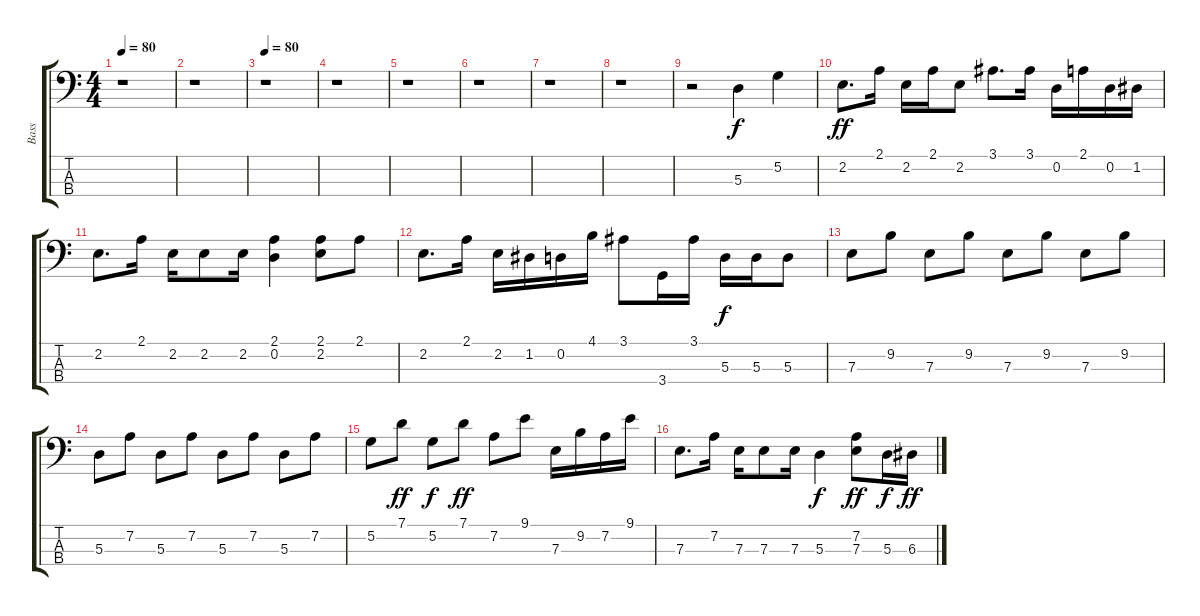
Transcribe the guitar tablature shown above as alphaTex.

\track ("Bass" "Bass") {instrument electricbassfinger}
\staff {score tabs}
\tuning (G2 D2 A1 E1) {hide}
\ts (4 4)
\tempo 80
\clef f4
\ks c
r.1{dy f instrument electricbassfinger} |
r.1 |
\tempo 80
r.1 |
r.1 |
r.1 |
r.1 |
r.1 |
r.1 |
r.2 5.3.4 5.2.4 |
2.2.8{d dy ff} 2.1.16 2.2.16 2.1.16 2.2.8 3.1.8{d} 3.1.16 0.2.16 2.1.16 0.2.16 1.2.16 |
2.2.8{d} 2.1.16 2.2.16 2.2.8 2.2.16 (2.1 0.2).4 (2.1 2.2).8 2.1.8 |
2.2.8{d} 2.1.16 2.2.16 1.2.16 0.2.16 4.1.16 3.1.8 3.4.16 3.1.16 5.3.16{dy f} 5.3.16 5.3.8 |
7.3.8 9.2.8 7.3.8 9.2.8 7.3.8 9.2.8 7.3.8 9.2.8 |
5.3.8 7.2.8 5.3.8 7.2.8 5.3.8 7.2.8 5.3.8 7.2.8 |
5.2.8 7.1.8{dy ff} 5.2.8{dy f} 7.1.8{dy ff} 7.2.8 9.1.8 7.3.16 9.2.16 7.2.16 9.1.16 |
7.3.8{d} 7.2.16 7.3.16 7.3.8 7.3.16 5.3.4{dy f} (7.2 7.3).8{dy ff} 5.3.16{dy f} 6.3.16{dy ff}
